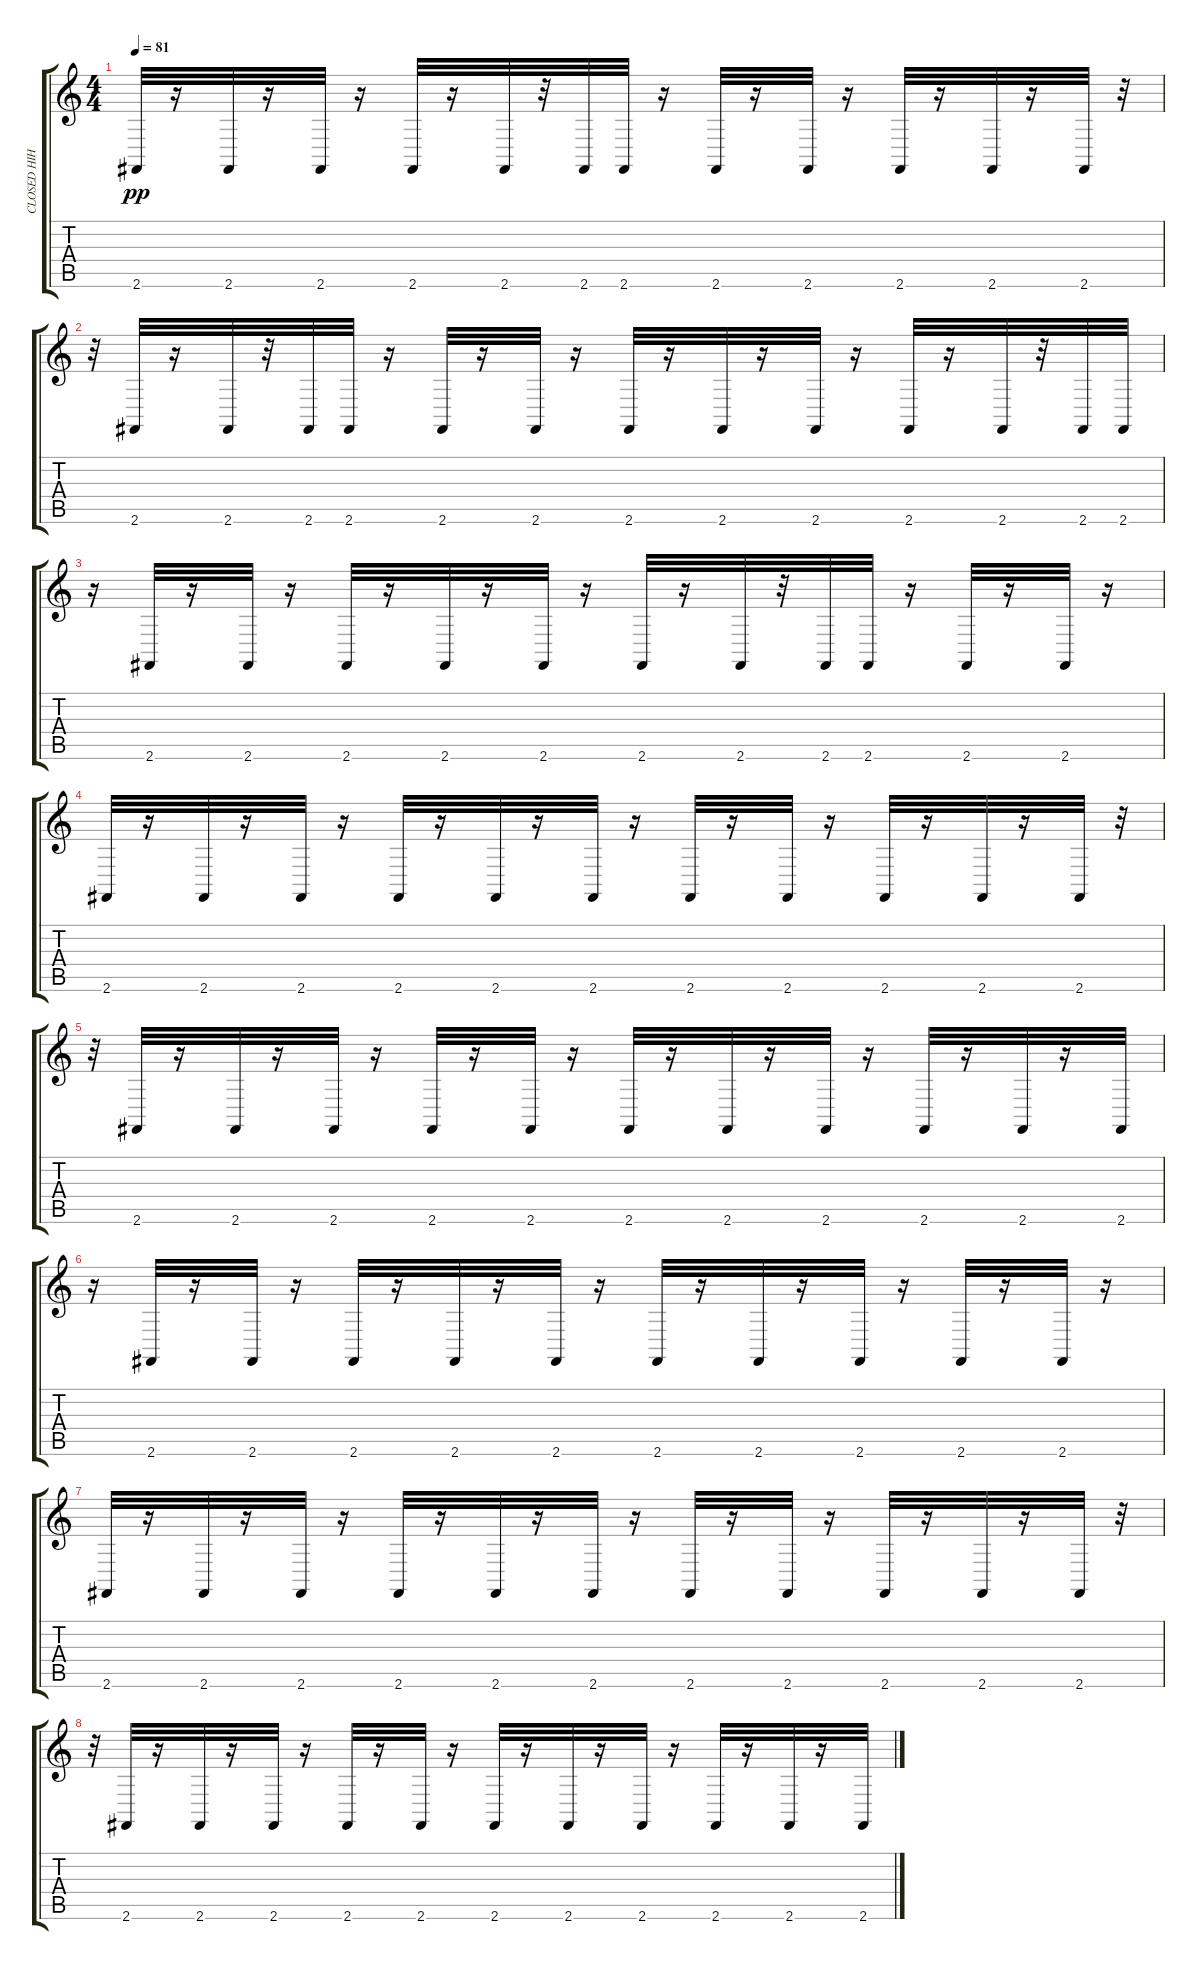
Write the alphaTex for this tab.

\track ("CLOSED HIHAT." "CLOSED HIH") {instrument acousticgrandpiano}
\staff {score tabs}
\tuning (E4 B3 G3 D3 A2 E2) {hide}
\ts (4 4)
\tempo 81
\clef g2
\ks c
2.6.32{dy pp} r.16 2.6.32 r.16 2.6.32 r.16 2.6.32 r.16 2.6.32 r.32 2.6.32 2.6.32 r.16 2.6.32 r.16 2.6.32 r.16 2.6.32 r.16 2.6.32 r.16 2.6.32 r.32 |
r.32 2.6.32 r.16 2.6.32 r.32 2.6.32 2.6.32 r.16 2.6.32 r.16 2.6.32 r.16 2.6.32 r.16 2.6.32 r.16 2.6.32 r.16 2.6.32 r.16 2.6.32 r.32 2.6.32 2.6.32 |
r.16 2.6.32 r.16 2.6.32 r.16 2.6.32 r.16 2.6.32 r.16 2.6.32 r.16 2.6.32 r.16 2.6.32 r.32 2.6.32 2.6.32 r.16 2.6.32 r.16 2.6.32 r.16 |
2.6.32 r.16 2.6.32 r.16 2.6.32 r.16 2.6.32 r.16 2.6.32 r.16 2.6.32 r.16 2.6.32 r.16 2.6.32 r.16 2.6.32 r.16 2.6.32 r.16 2.6.32 r.32 |
r.32 2.6.32 r.16 2.6.32 r.16 2.6.32 r.16 2.6.32 r.16 2.6.32 r.16 2.6.32 r.16 2.6.32 r.16 2.6.32 r.16 2.6.32 r.16 2.6.32 r.16 2.6.32 |
r.16 2.6.32 r.16 2.6.32 r.16 2.6.32 r.16 2.6.32 r.16 2.6.32 r.16 2.6.32 r.16 2.6.32 r.16 2.6.32 r.16 2.6.32 r.16 2.6.32 r.16 |
2.6.32 r.16 2.6.32 r.16 2.6.32 r.16 2.6.32 r.16 2.6.32 r.16 2.6.32 r.16 2.6.32 r.16 2.6.32 r.16 2.6.32 r.16 2.6.32 r.16 2.6.32 r.32 |
r.32 2.6.32 r.16 2.6.32 r.16 2.6.32 r.16 2.6.32 r.16 2.6.32 r.16 2.6.32 r.16 2.6.32 r.16 2.6.32 r.16 2.6.32 r.16 2.6.32 r.16 2.6.32
